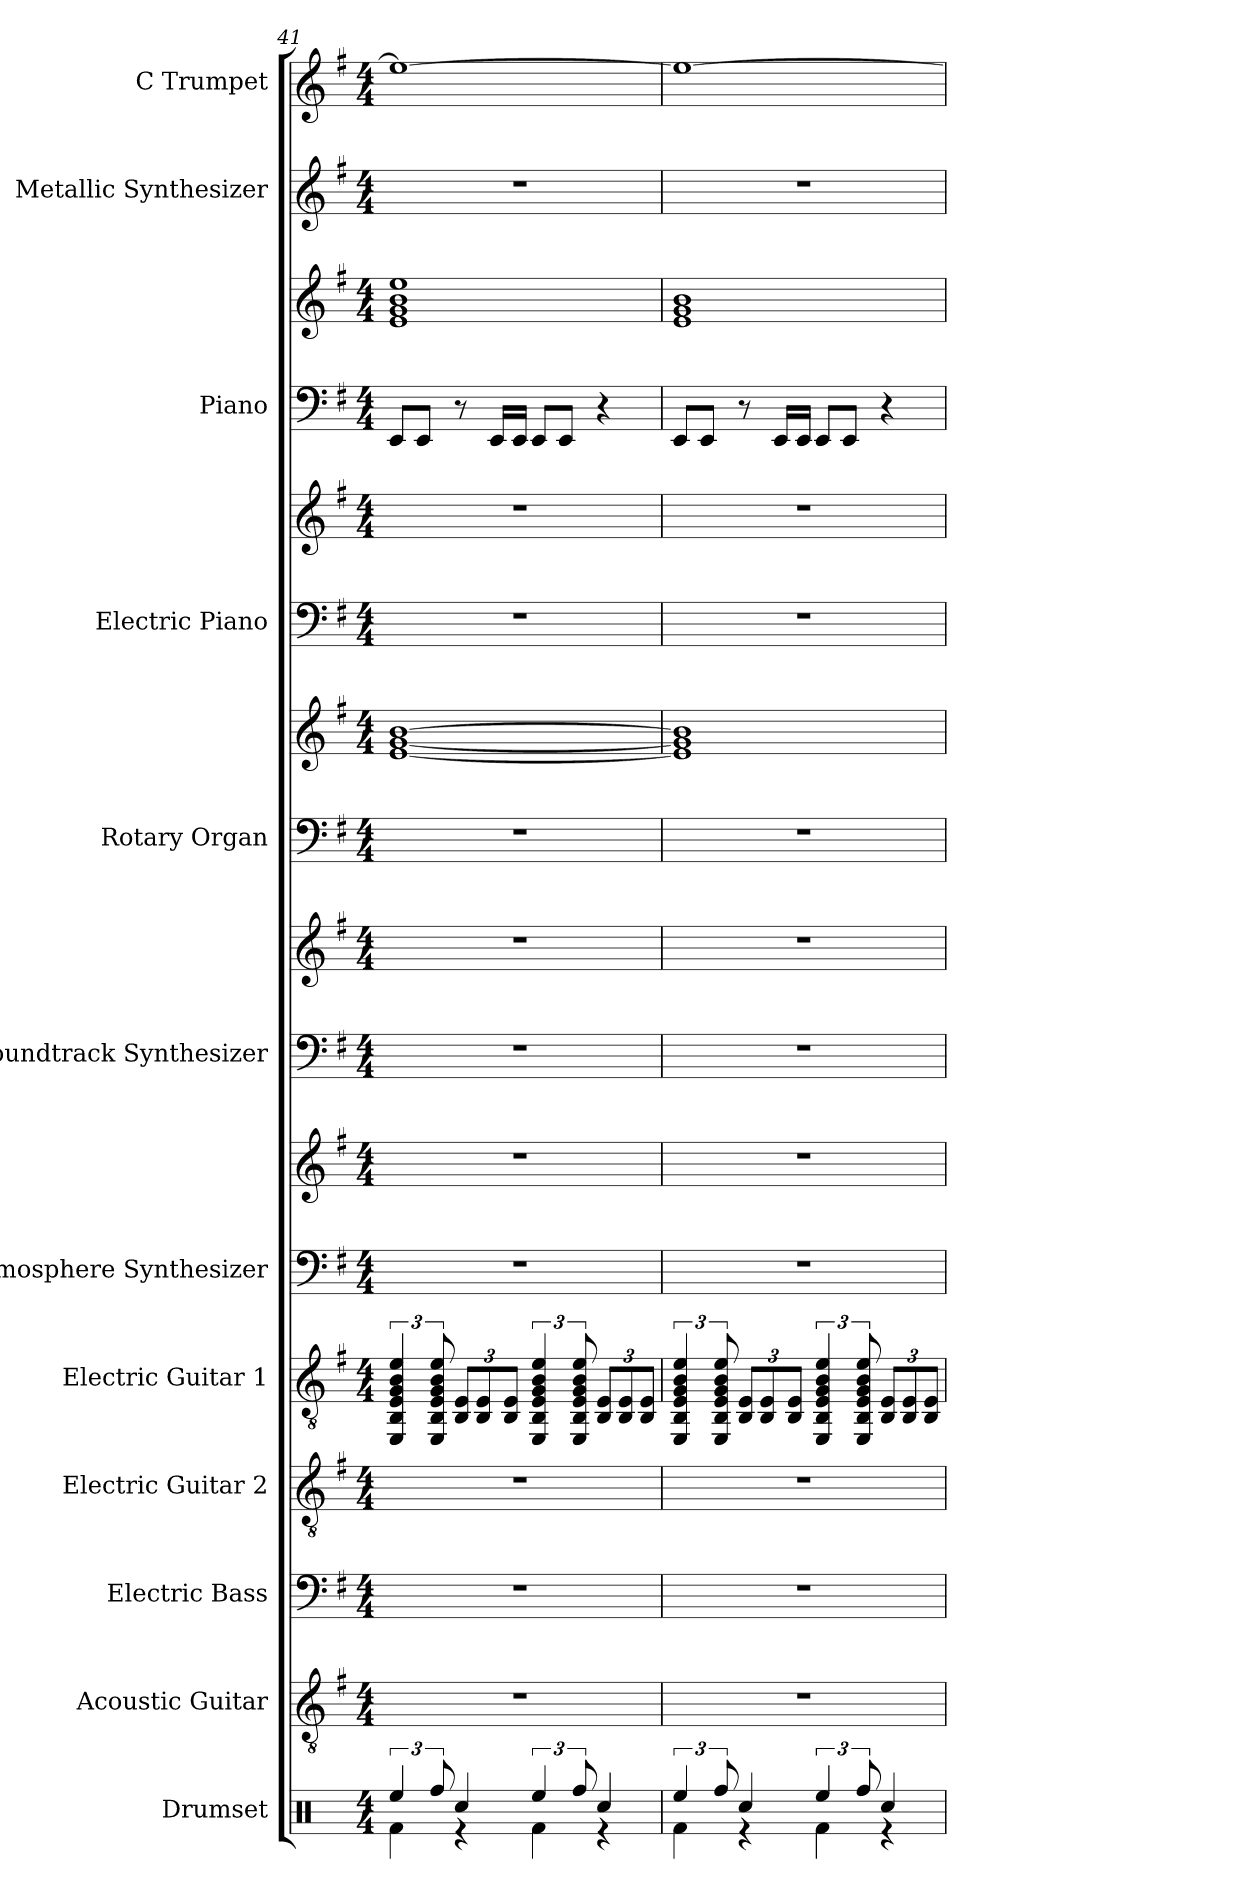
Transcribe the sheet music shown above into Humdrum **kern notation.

**kern	**kern	**kern	**kern	**kern	**kern	**kern	**kern	**kern	**kern	**kern	**kern	**kern	**kern	**kern	**kern	**kern
*part12	*part11	*part10	*part9	*part8	*part7	*part7	*part6	*part6	*part5	*part5	*part4	*part4	*part3	*part3	*part2	*part1
*staff17	*staff16	*staff15	*staff14	*staff13	*staff12	*staff11	*staff10	*staff9	*staff8	*staff7	*staff6	*staff5	*staff4	*staff3	*staff2	*staff1
*I"Drumset	*I"Acoustic Guitar	*I"Electric Bass	*I"Electric Guitar 2	*I"Electric Guitar 1	*I"Atmosphere Synthesizer	*	*I"Soundtrack Synthesizer	*	*I"Rotary Organ	*	*I"Electric Piano	*	*I"Piano	*	*I"Metallic Synthesizer	*I"C Trumpet
*I'Drs.	*I'Guit.	*I'El. B.	*I'El. Guit. 2	*I'El. Guit. 1	*I'Synth.	*	*I'Synth.	*	*I'Rot. Org.	*	*I'El. Pno.	*	*I'Pno.	*	*I'Synth.	*I'C Tpt.
*clefX	*clefGv2	*clefF4	*clefGv2	*clefGv2	*clefF4	*clefG2	*clefF4	*clefG2	*clefF4	*clefG2	*clefF4	*clefG2	*clefF4	*clefG2	*clefG2	*clefG2
*	*	*ITrd7c12	*	*	*	*	*	*	*	*	*	*	*	*	*	*
*k[]	*k[f#]	*k[f#]	*k[f#]	*k[f#]	*k[f#]	*k[f#]	*k[f#]	*k[f#]	*k[f#]	*k[f#]	*k[f#]	*k[f#]	*k[f#]	*k[f#]	*k[f#]	*k[f#]
*M4/4	*M4/4	*M4/4	*M4/4	*M4/4	*M4/4	*M4/4	*M4/4	*M4/4	*M4/4	*M4/4	*M4/4	*M4/4	*M4/4	*M4/4	*M4/4	*M4/4
=41	=41	=41	=41	=41	=41	=41	=41	=41	=41	=41	=41	=41	=41	=41	=41	=41
*^	*	*	*	*	*	*	*	*	*	*	*	*	*	*	*	*
6Ree/	4Rf\	1r	1r	1r	6EE/ 6BB/ 6E/ 6G/ 6B/ 6e/	1r	1r	1r	1r	1r	[1e [1g [1b	1r	1r	8EE/L	1e 1g 1b 1ee	1r	1ee_
.	.	.	.	.	.	.	.	.	.	.	.	.	.	8EE/J	.	.	.
12Rff/	.	.	.	.	12EE/ 12BB/ 12E/ 12G/ 12B/ 12e/	.	.	.	.	.	.	.	.	.	.	.	.
*	*	*	*	*	*Xbrackettup	*	*	*	*	*	*	*	*	*	*	*	*
4Rcc/	4r	.	.	.	12BB/ 12E/L	.	.	.	.	.	.	.	.	8r	.	.	.
.	.	.	.	.	12BB/ 12E/	.	.	.	.	.	.	.	.	.	.	.	.
.	.	.	.	.	.	.	.	.	.	.	.	.	.	16EE/LL	.	.	.
.	.	.	.	.	12BB/ 12E/J	.	.	.	.	.	.	.	.	.	.	.	.
.	.	.	.	.	.	.	.	.	.	.	.	.	.	16EE/JJ	.	.	.
*	*	*	*	*	*brackettup	*	*	*	*	*	*	*	*	*	*	*	*
6Ree/	4Rf\	.	.	.	6EE/ 6BB/ 6E/ 6G/ 6B/ 6e/	.	.	.	.	.	.	.	.	8EE/L	.	.	.
.	.	.	.	.	.	.	.	.	.	.	.	.	.	8EE/J	.	.	.
12Rff/	.	.	.	.	12EE/ 12BB/ 12E/ 12G/ 12B/ 12e/	.	.	.	.	.	.	.	.	.	.	.	.
*	*	*	*	*	*Xbrackettup	*	*	*	*	*	*	*	*	*	*	*	*
4Rcc/	4r	.	.	.	12BB/ 12E/L	.	.	.	.	.	.	.	.	4r	.	.	.
.	.	.	.	.	12BB/ 12E/	.	.	.	.	.	.	.	.	.	.	.	.
.	.	.	.	.	12BB/ 12E/J	.	.	.	.	.	.	.	.	.	.	.	.
=42	=42	=42	=42	=42	=42	=42	=42	=42	=42	=42	=42	=42	=42	=42	=42	=42	=42
*	*	*	*	*	*brackettup	*	*	*	*	*	*	*	*	*	*	*	*
6Ree/	4Rf\	1r	1r	1r	6EE/ 6BB/ 6E/ 6G/ 6B/ 6e/	1r	1r	1r	1r	1r	1e] 1g] 1b]	1r	1r	8EE/L	1e 1g 1b	1r	1ee_
.	.	.	.	.	.	.	.	.	.	.	.	.	.	8EE/J	.	.	.
12Rff/	.	.	.	.	12EE/ 12BB/ 12E/ 12G/ 12B/ 12e/	.	.	.	.	.	.	.	.	.	.	.	.
*	*	*	*	*	*Xbrackettup	*	*	*	*	*	*	*	*	*	*	*	*
4Rcc/	4r	.	.	.	12BB/ 12E/L	.	.	.	.	.	.	.	.	8r	.	.	.
.	.	.	.	.	12BB/ 12E/	.	.	.	.	.	.	.	.	.	.	.	.
.	.	.	.	.	.	.	.	.	.	.	.	.	.	16EE/LL	.	.	.
.	.	.	.	.	12BB/ 12E/J	.	.	.	.	.	.	.	.	.	.	.	.
.	.	.	.	.	.	.	.	.	.	.	.	.	.	16EE/JJ	.	.	.
*	*	*	*	*	*brackettup	*	*	*	*	*	*	*	*	*	*	*	*
6Ree/	4Rf\	.	.	.	6EE/ 6BB/ 6E/ 6G/ 6B/ 6e/	.	.	.	.	.	.	.	.	8EE/L	.	.	.
.	.	.	.	.	.	.	.	.	.	.	.	.	.	8EE/J	.	.	.
12Rff/	.	.	.	.	12EE/ 12BB/ 12E/ 12G/ 12B/ 12e/	.	.	.	.	.	.	.	.	.	.	.	.
*	*	*	*	*	*Xbrackettup	*	*	*	*	*	*	*	*	*	*	*	*
4Rcc/	4r	.	.	.	12BB/ 12E/L	.	.	.	.	.	.	.	.	4r	.	.	.
.	.	.	.	.	12BB/ 12E/	.	.	.	.	.	.	.	.	.	.	.	.
.	.	.	.	.	12BB/ 12E/J	.	.	.	.	.	.	.	.	.	.	.	.
*v	*v	*	*	*	*	*	*	*	*	*	*	*	*	*	*	*	*
=	=	=	=	=	=	=	=	=	=	=	=	=	=	=	=	=
*-	*-	*-	*-	*-	*-	*-	*-	*-	*-	*-	*-	*-	*-	*-	*-	*-
